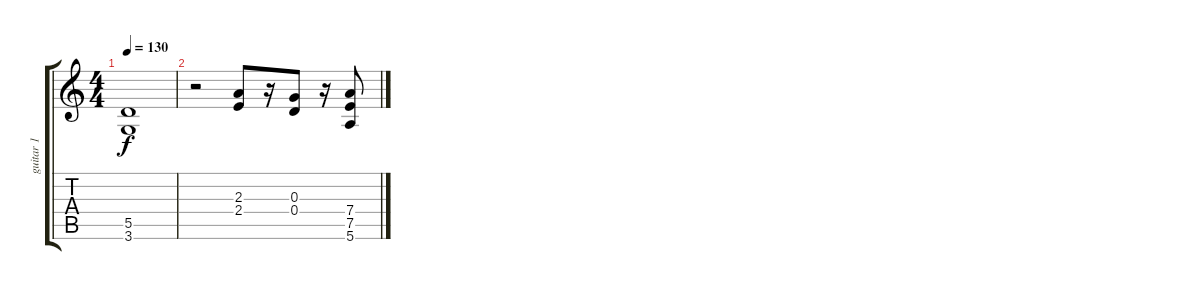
\track ("guitar 1" "guitar 1") {instrument distortionguitar}
\staff {score tabs}
\tuning (E4 B3 G3 D3 A2 E2) {hide}
\ts (4 4)
\tempo 130
\clef g2
\ks c
(5.5{t} 3.6{t}).1{dy f} |
r.2 (2.3 2.4).8 r.16 (0.3 0.4).8 r.16 (7.4 7.5 5.6).8
